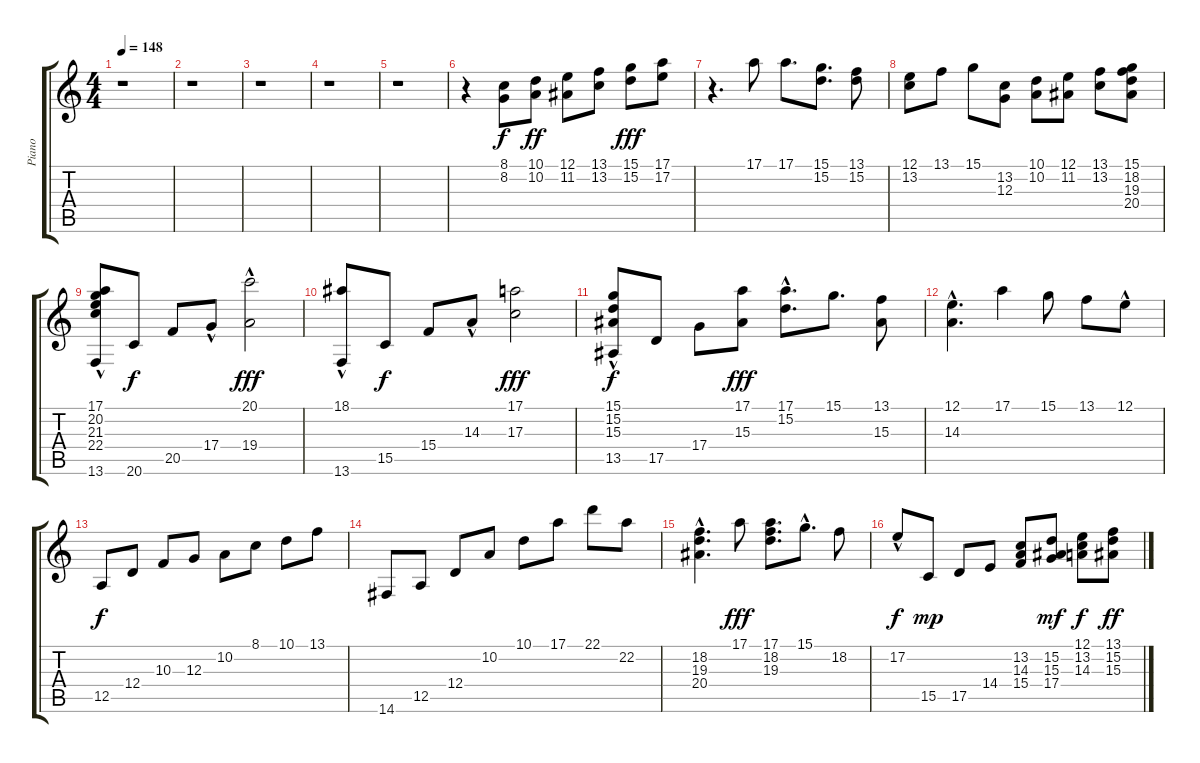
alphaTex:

\track ("Piano" "Piano") {instrument acousticgrandpiano}
\staff {score tabs}
\tuning (E4 B3 G3 D3 A2 E2) {hide}
\ts (4 4)
\tempo 148
\clef g2
\ks c
r.1{dy fff} |
r.1 |
r.1 |
r.1 |
r.1 |
r.4 (8.1 8.2).8{dy f} (10.1 10.2).8{dy ff} (12.1 11.2).8 (13.1 13.2).8 (15.1 15.2).8{dy fff} (17.1 17.2).8 |
r.4{d} 17.1.8 17.1.8{d} (15.1 15.2).8{d} (13.1 15.2).8 |
(12.1 13.2).8 13.1.8 15.1.8 (13.2 12.3).8 (10.1 10.2).8 (12.1 11.2).8 (13.1 13.2).8 (15.1 18.2 19.3 20.4).8 |
(17.1{hac} 20.2{hac} 21.3{hac} 22.4{hac} 13.6).8 20.6.8{dy f} 20.5.8 17.4{hac}.8 (20.1{hac} 19.4).2{dy fff} |
(18.1{hac} 13.6).8 15.5.8{dy f} 15.4.8 14.3{hac}.8 (17.1 17.3).2{dy fff} |
(15.1{hac} 15.2{hac} 15.3{hac} 13.5).8{dy f} 17.5.8 17.4.8 (17.1 15.3).8{dy fff} (17.1 15.2{hac}).8{d} 15.1.8{d} (13.1 15.3).8 |
(12.1{hac} 14.3{hac}).4{d} 17.1.4 15.1.8 13.1.8 12.1{hac}.8 |
12.5.8{dy f} 12.4.8 10.3.8 12.3.8 10.2.8 8.1.8 10.1.8 13.1.8 |
14.6.8 12.5.8 12.4.8 10.2.8 10.1.8 17.1.8 22.1.8 22.2.8 |
(18.2{hac} 19.3{hac} 20.4{hac}).4{d} 17.1.8{dy fff} (17.1 18.2 19.3).8{d} 15.1{hac}.8{d} 18.2.8 |
17.2{hac}.8{dy f} 15.5.8{dy mp} 17.5.8 14.4.8 (13.2 14.3 15.4).8 (15.2 15.3 17.4).8{dy mf} (12.1 13.2 14.3).8{dy f} (13.1 15.2 15.3).8{dy ff}
